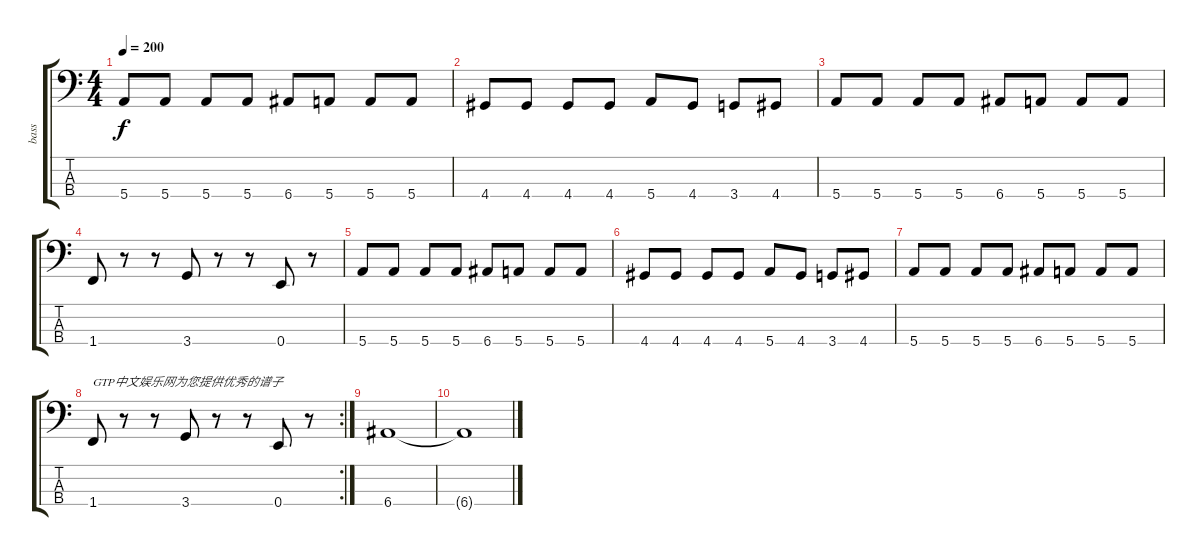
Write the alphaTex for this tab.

\track ("bass" "bass") {instrument electricbasspick}
\staff {score tabs}
\tuning (G2 D2 A1 E1) {hide}
\ts (4 4)
\tempo 200
\clef f4
\ks c
5.4.8{dy f} 5.4.8 5.4.8 5.4.8 6.4.8 5.4.8 5.4.8 5.4.8 |
4.4.8 4.4.8 4.4.8 4.4.8 5.4.8 4.4.8 3.4.8 4.4.8 |
5.4.8 5.4.8 5.4.8 5.4.8 6.4.8 5.4.8 5.4.8 5.4.8 |
1.4.8 r.8 r.8 3.4.8 r.8 r.8 0.4.8 r.8 |
5.4.8 5.4.8 5.4.8 5.4.8 6.4.8 5.4.8 5.4.8 5.4.8 |
4.4.8 4.4.8 4.4.8 4.4.8 5.4.8 4.4.8 3.4.8 4.4.8 |
5.4.8 5.4.8 5.4.8 5.4.8 6.4.8 5.4.8 5.4.8 5.4.8 |
\rc 2
1.4.8{txt "GTP中文娱乐网为您提供优秀的谱子"} r.8 r.8 3.4.8 r.8 r.8 0.4.8 r.8 |
6.4.1 |
6.4{t}.1
